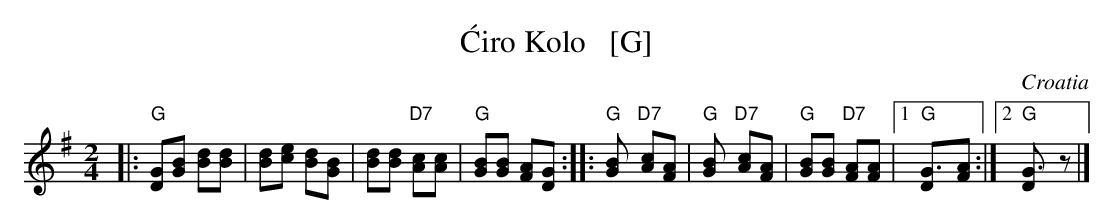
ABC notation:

X:1
T: \'Ciro Kolo   [G]
O: Croatia
M: 2/4
L: 1/8
K: G
|: "G"[GD][BG] [dB][dB] | [dB][ec] [dB][BG] | [dB][dB] "D7"[cA][cA] | "G"[BG][BG] [AF][GD] :| \
|: "G"[B2G] "D7"[cA][AF] | "G"[B2G] "D7"[cA][AF] | "G"[BG][BG] "D7"[AF][AF] |1 "G"[G3D][AF] :|2 "G"[G3D]z |]
